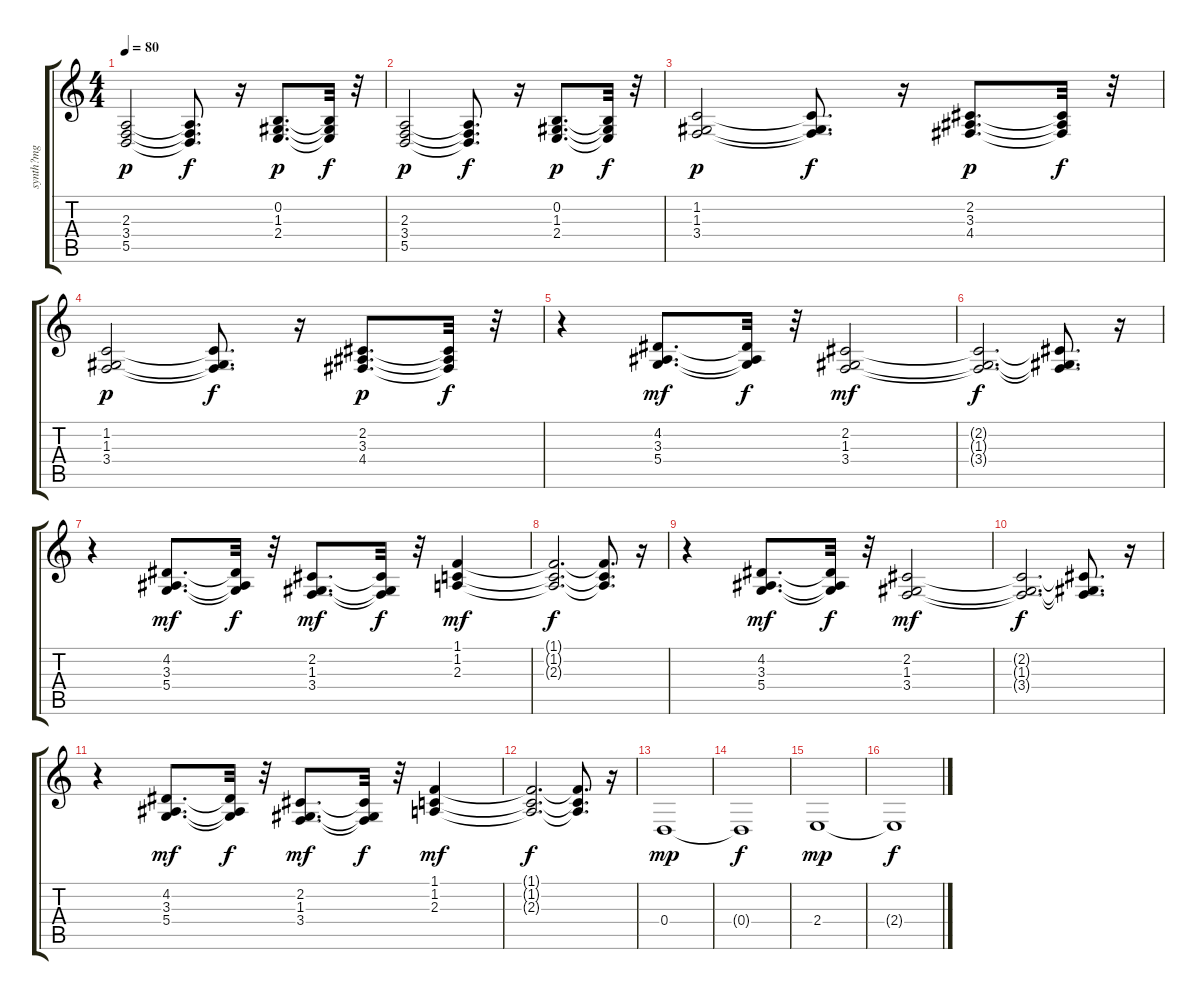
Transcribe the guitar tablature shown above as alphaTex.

\track ("synth?mg" "synth?mg") {instrument synthvoice}
\staff {score tabs}
\tuning (E4 B3 G3 D3 A2 E2) {hide}
\ts (4 4)
\tempo 80
\clef g2
\ks c
(2.3 3.4 5.5).2{dy p instrument synthvoice} (2.3{t} 3.4{t} 5.5{t}).8{d dy f} r.16 (0.2 1.3 2.4).8{d dy p} (0.2{t} 1.3{t} 2.4{t}).32{dy f} r.32 |
(2.3 3.4 5.5).2{dy p} (2.3{t} 3.4{t} 5.5{t}).8{d dy f} r.16 (0.2 1.3 2.4).8{d dy p} (0.2{t} 1.3{t} 2.4{t}).32{dy f} r.32 |
(1.2 1.3 3.4).2{dy p} (1.2{t} 1.3{t} 3.4{t}).8{d dy f} r.16 (2.2 3.3 4.4).8{d dy p} (2.2{t} 3.3{t} 4.4{t}).32{dy f} r.32 |
(1.2 1.3 3.4).2{dy p} (1.2{t} 1.3{t} 3.4{t}).8{d dy f} r.16 (2.2 3.3 4.4).8{d dy p} (2.2{t} 3.3{t} 4.4{t}).32{dy f} r.32 |
r.4 (4.2 3.3 5.4).8{d dy mf} (4.2{t} 3.3{t} 5.4{t}).32{dy f} r.32 (2.2 1.3 3.4).2{dy mf} |
(2.2{t} 1.3{t} 3.4{t}).2{d dy f} (2.2{t} 1.3{t} 3.4{t}).8{d} r.16 |
r.4 (4.2 3.3 5.4).8{d dy mf} (4.2{t} 3.3{t} 5.4{t}).32{dy f} r.32 (2.2 1.3 3.4).8{d dy mf} (2.2{t} 1.3{t} 3.4{t}).32{dy f} r.32 (1.1 1.2 2.3).4{dy mf} |
(1.1{t} 1.2{t} 2.3{t}).2{d dy f} (1.1{t} 1.2{t} 2.3{t}).8{d} r.16 |
r.4 (4.2 3.3 5.4).8{d dy mf} (4.2{t} 3.3{t} 5.4{t}).32{dy f} r.32 (2.2 1.3 3.4).2{dy mf} |
(2.2{t} 1.3{t} 3.4{t}).2{d dy f} (2.2{t} 1.3{t} 3.4{t}).8{d} r.16 |
r.4 (4.2 3.3 5.4).8{d dy mf} (4.2{t} 3.3{t} 5.4{t}).32{dy f} r.32 (2.2 1.3 3.4).8{d dy mf} (2.2{t} 1.3{t} 3.4{t}).32{dy f} r.32 (1.1 1.2 2.3).4{dy mf} |
(1.1{t} 1.2{t} 2.3{t}).2{d dy f} (1.1{t} 1.2{t} 2.3{t}).8{d} r.16 |
0.4.1{dy mp} |
0.4{t}.1{dy f} |
2.4.1{dy mp} |
2.4{t}.1{dy f}
